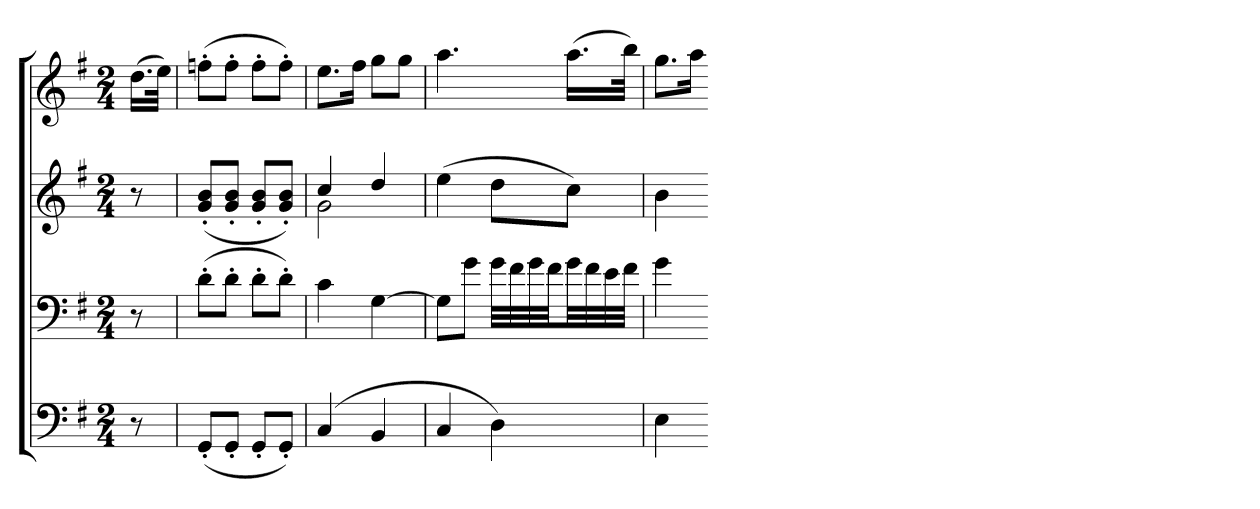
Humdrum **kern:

**kern	**kern	**kern	**kern
*part4	*part3	*part2	*part1
*staff4	*staff3	*staff2	*staff1
*clefF4	*clefF4	*clefG2	*clefG2
*k[f#]	*k[f#]	*k[f#]	*k[f#]
*G:	*G:	*G:	*G:
*M2/4	*M2/4	*M2/4	*M2/4
=	=	=	=
8r	8r	8r	(16.ddLL
.	.	.	32eeJJk)
=	=	=	=
(8GG'L	(8d'L	(8g' 8b'L	(8ffn'L
8GG'J	8d'J	8g' 8b'J	8ff'J
8GG'L	8d'L	8g' 8b'L	8ff'L
8GG'J)	8d'J)	8g' 8b'J)	8ff'J)
=	=	=	=
*	*	*^	*
(4C	4c	4cc	2g	8.eeL
.	.	.	.	16ff#Jk
4BB	[4G	4dd	.	8ggL
.	.	.	.	8ggJ
*	*	*v	*v	*
=	=	=	=
4C	8GL]	(4ee	4.aa
.	8gJ	.	.
4D)	32gLLL	8ddL	.
.	32f#	.	.
.	32g	.	.
.	32f#JJ	.	.
.	32gLL	8ccJ)	(16.aaLL
.	32f#	.	.
.	32e	.	.
.	32f#JJJ	.	32bbJJk)
=	=	=	=
4E	4g	4b	8.ggL
.	.	.	16aaJk
=-	=-	=-	=-
*-	*-	*-	*-
